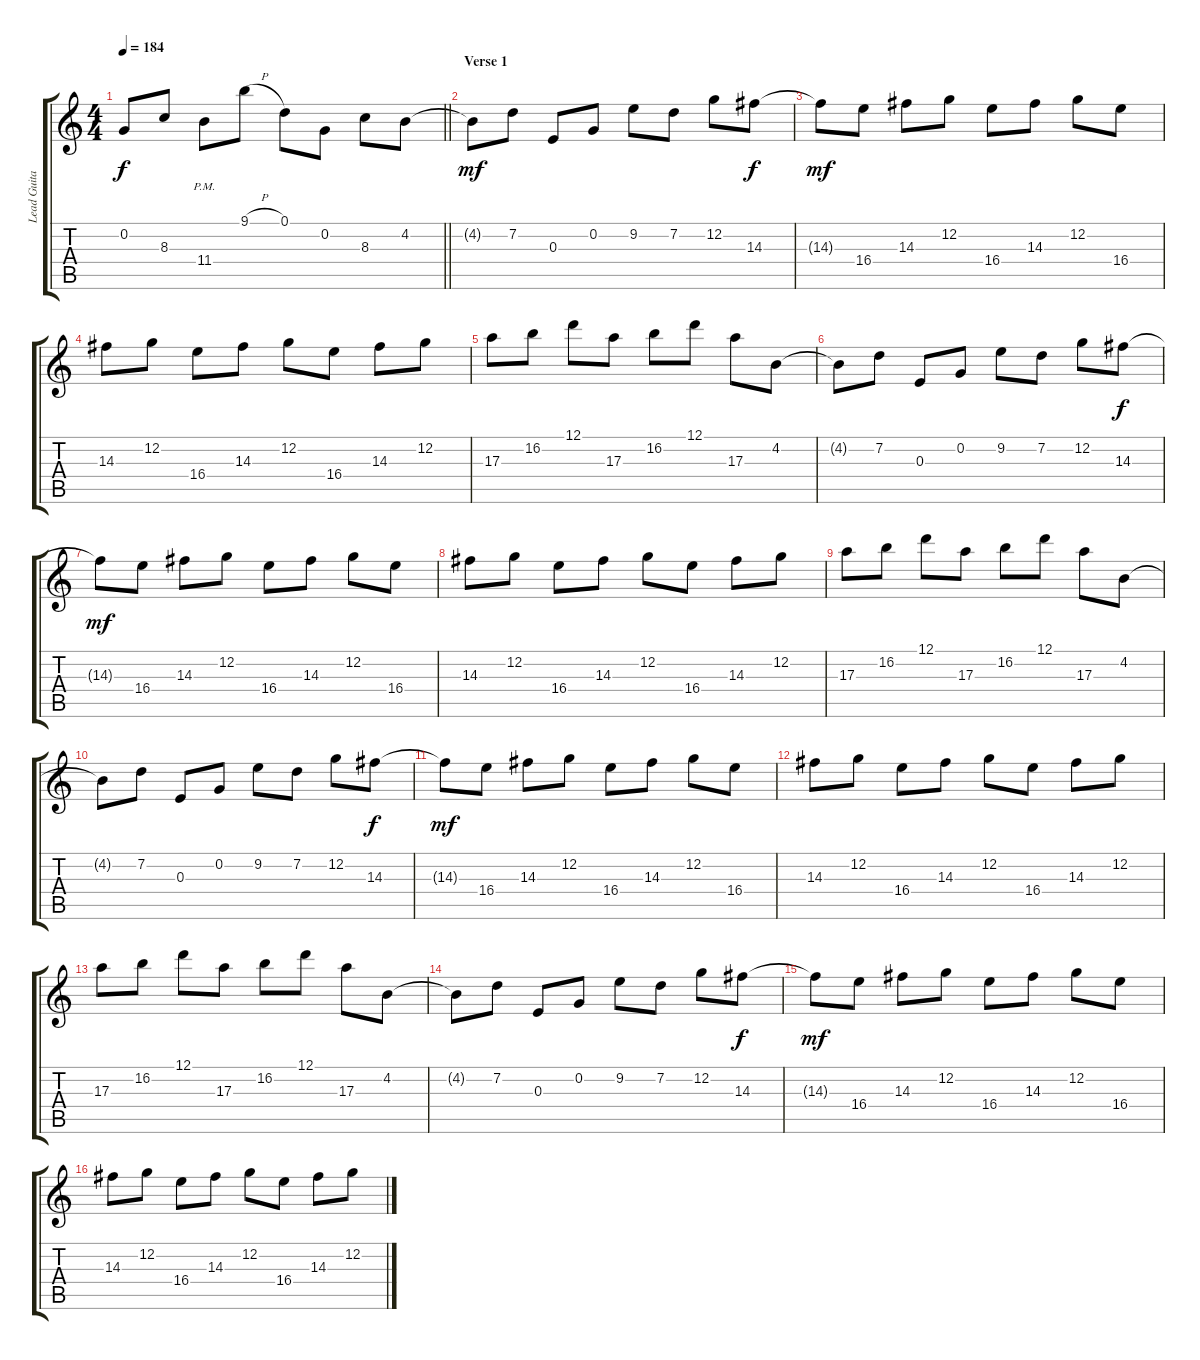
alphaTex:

\track ("Lead Guitar" "Lead Guita") {instrument distortionguitar}
\staff {score tabs}
\tuning (D4 G3 E3 C3 G2 C2) {hide}
\ts (4 4)
\tempo 184
\clef g2
\barLineRight lightlight
\ks c
0.2.8{dy f} 8.3.8 11.4{pm}.8 9.1{h}.8 0.1.8 0.2.8 8.3.8 4.2.8 |
\section ("" "Verse 1")
4.2{t}.8{dy mf} 7.2.8 0.3.8 0.2.8 9.2.8 7.2.8 12.2.8 14.3.8{dy f} |
14.3{t}.8{dy mf} 16.4.8 14.3.8 12.2.8 16.4.8 14.3.8 12.2.8 16.4.8 |
14.3.8 12.2.8 16.4.8 14.3.8 12.2.8 16.4.8 14.3.8 12.2.8 |
17.3.8 16.2.8 12.1.8 17.3.8 16.2.8 12.1.8 17.3.8 4.2.8 |
4.2{t}.8 7.2.8 0.3.8 0.2.8 9.2.8 7.2.8 12.2.8 14.3.8{dy f} |
14.3{t}.8{dy mf} 16.4.8 14.3.8 12.2.8 16.4.8 14.3.8 12.2.8 16.4.8 |
14.3.8 12.2.8 16.4.8 14.3.8 12.2.8 16.4.8 14.3.8 12.2.8 |
17.3.8 16.2.8 12.1.8 17.3.8 16.2.8 12.1.8 17.3.8 4.2.8 |
4.2{t}.8 7.2.8 0.3.8 0.2.8 9.2.8 7.2.8 12.2.8 14.3.8{dy f} |
14.3{t}.8{dy mf} 16.4.8 14.3.8 12.2.8 16.4.8 14.3.8 12.2.8 16.4.8 |
14.3.8 12.2.8 16.4.8 14.3.8 12.2.8 16.4.8 14.3.8 12.2.8 |
17.3.8 16.2.8 12.1.8 17.3.8 16.2.8 12.1.8 17.3.8 4.2.8 |
4.2{t}.8 7.2.8 0.3.8 0.2.8 9.2.8 7.2.8 12.2.8 14.3.8{dy f} |
14.3{t}.8{dy mf} 16.4.8 14.3.8 12.2.8 16.4.8 14.3.8 12.2.8 16.4.8 |
14.3.8 12.2.8 16.4.8 14.3.8 12.2.8 16.4.8 14.3.8 12.2.8
